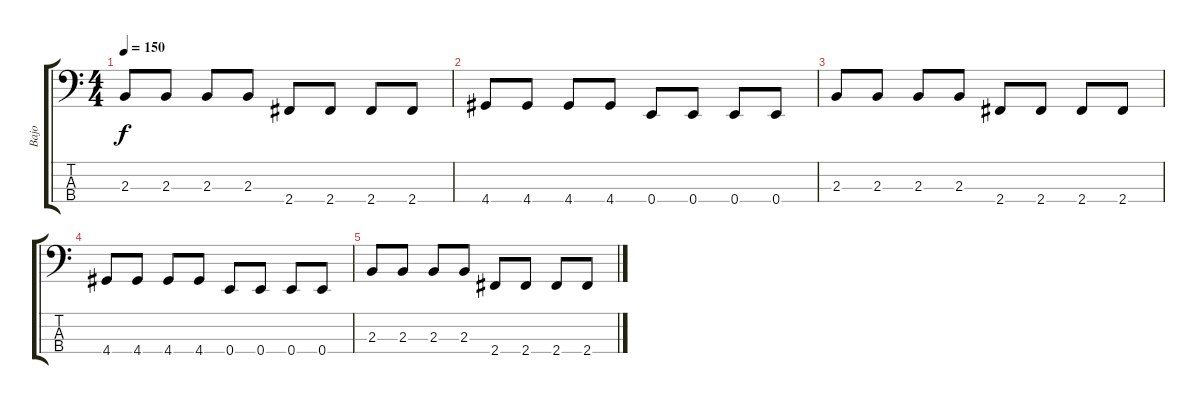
\track ("Bajo" "Bajo") {instrument electricbassfinger}
\staff {score tabs}
\tuning (G2 D2 A1 E1) {hide}
\ts (4 4)
\tempo 150
\clef f4
\ks c
2.3.8{dy f} 2.3.8 2.3.8 2.3.8 2.4.8 2.4.8 2.4.8 2.4.8 |
4.4.8 4.4.8 4.4.8 4.4.8 0.4.8 0.4.8 0.4.8 0.4.8 |
2.3.8 2.3.8 2.3.8 2.3.8 2.4.8 2.4.8 2.4.8 2.4.8 |
4.4.8 4.4.8 4.4.8 4.4.8 0.4.8 0.4.8 0.4.8 0.4.8 |
2.3.8 2.3.8 2.3.8 2.3.8 2.4.8 2.4.8 2.4.8 2.4.8
